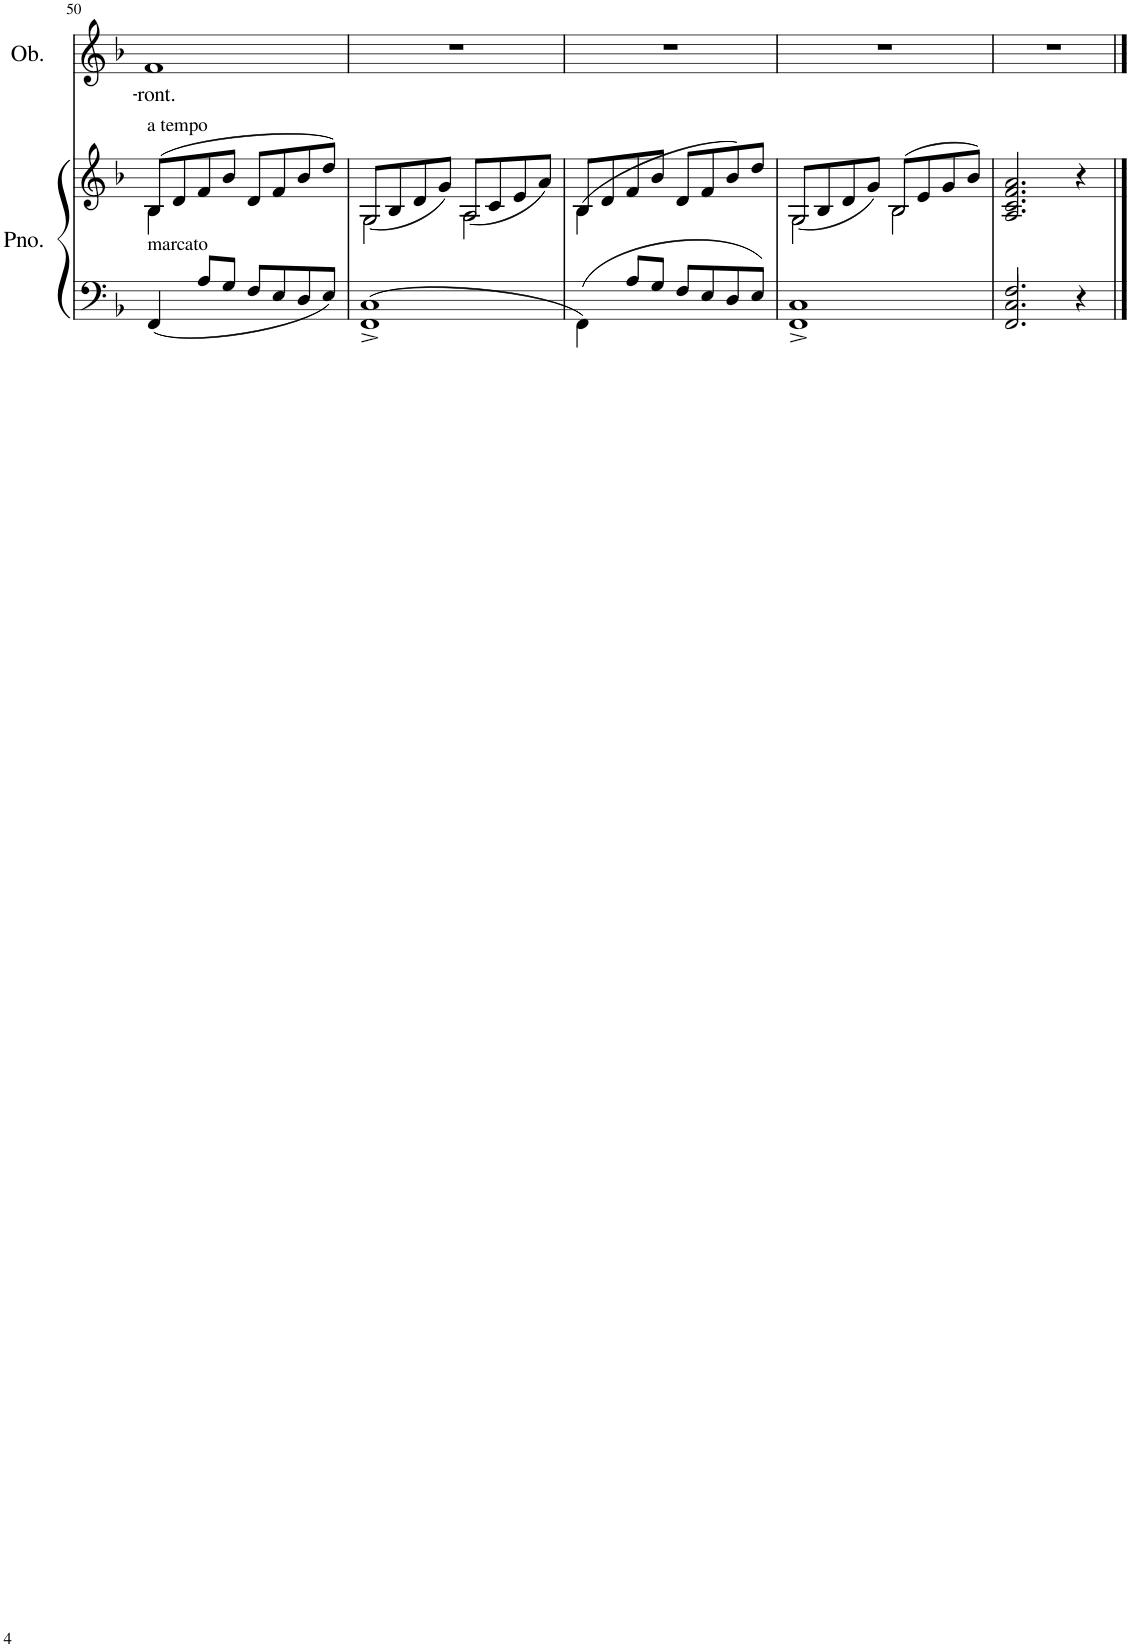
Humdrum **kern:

**kern	**kern	**kern	**text
*part2	*part2	*part1	*part1
*staff3	*staff2	*staff1	*staff1
*I"ピアノ	*	*I"オーボエ	*
!!LO:PB:g=z
*clefF4	*clefG2	*clefG2	*
*k[b-]	*k[b-]	*k[b-]	*
*M4/4	*M4/4	*M4/4	*
*met(c)	*met(c)	*met(c)	*
=50	=50	=50	=50
*	*^	*	*
!	!LO:TX:a:t=a tempo	!	!	!
!LO:TX:a:t=marcato	!	!	!	!
!	!	!	!	!LO:LY:b
4FF/	(8B-/L	4B-\	1f	-ront.
.	8d/	.	.	.
8A/L	8f/	2.ryy	.	.
8G/J	8b-/J	.	.	.
8F/L	8d/L	.	.	.
8E/	8f/	.	.	.
8D/	8b-/	.	.	.
8E/J	8dd/J)	.	.	.
=51	=51	=51	=51	=51
!	!LO:N:head=open	!	!	!
1FF^ 1C^	8G/L	(2G\	1r	.
.	8B-/	.	.	.
.	8d/	.	.	.
.	(8g/J	.	.	.
!	!LO:N:head=open	!	!	!
.	8A/L	(2A\	.	.
.	8c/	.	.	.
.	8e/	.	.	.
.	8a/J	.	.	.
=52	=52	=52	=52	=52
4FF\)	8B-/L	(>4B-\	1r	.
.	8d/	.	.	.
8A/L	8f/	2.ryy	.	.
8G/J	8b-/J	.	.	.
8F/L	8d/L	.	.	.
8E/	8f/	.	.	.
8D/	8b-/)	.	.	.
8E/J	8dd/J	.	.	.
=53	=53	=53	=53	=53
!	!LO:N:head=open	!	!	!
1FF^ 1C^	8G/L	2G\	1r	.
.	8B-/	.	.	.
.	8d/	.	.	.
.	(8g/J	.	.	.
!	!LO:N:head=open	!	!	!
.	8B-/L	2B-\	.	.
.	8e/	.	.	.
.	8g/	.	.	.
.	8b-/J)	.	.	.
*	*v	*v	*	*
=54	=54	=54	=54
*^	*	*	*
2.F/	2.FF/ 2.C/	2.A/ 2.c/ 2.f/ 2.a/	1r	.
4r	4ryy	4r	.	.
*v	*v	*	*	*
==	==	==	==
*-	*-	*-	*-
